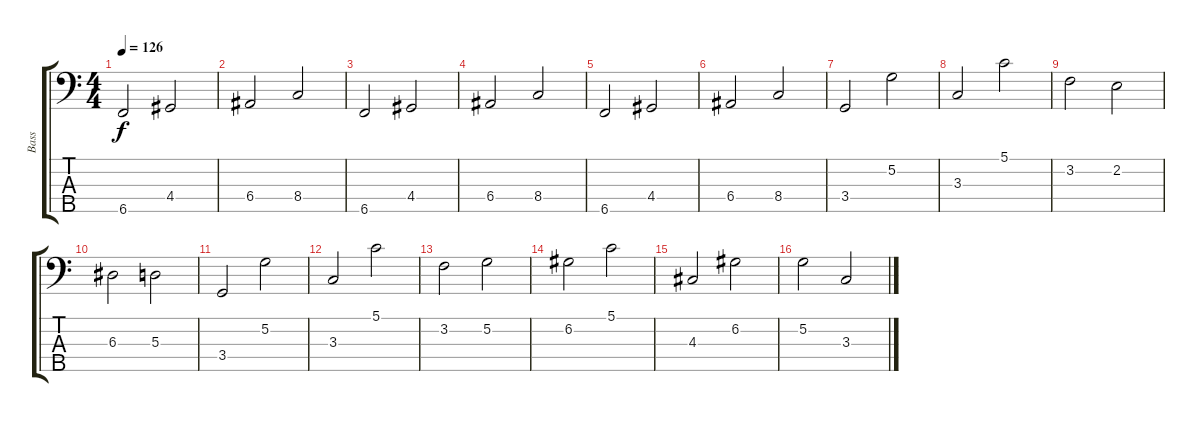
\track ("Bass" "Bass") {instrument fretlessbass}
\staff {score tabs}
\tuning (G2 D2 A1 E1 B0) {hide}
\ts (4 4)
\tempo 126
\clef f4
\ks c
6.5.2{dy f} 4.4.2 |
6.4.2 8.4.2 |
6.5.2 4.4.2 |
6.4.2 8.4.2 |
6.5.2 4.4.2 |
6.4.2 8.4.2 |
3.4.2 5.2.2 |
3.3.2 5.1.2 |
3.2.2 2.2.2 |
6.3.2 5.3.2 |
3.4.2 5.2.2 |
3.3.2 5.1.2 |
3.2.2 5.2.2 |
6.2.2 5.1.2 |
4.3.2 6.2.2 |
5.2.2 3.3.2
